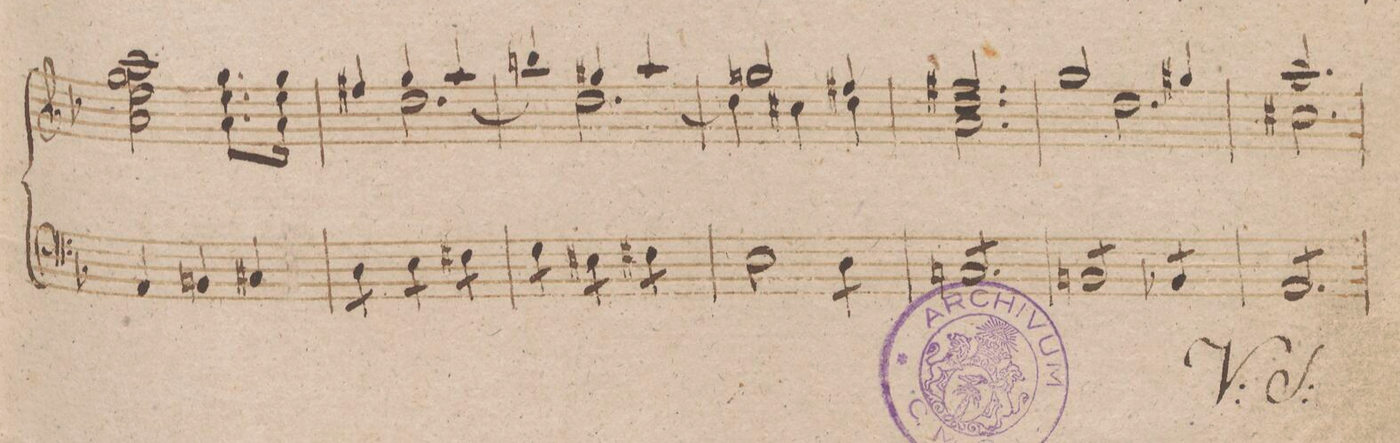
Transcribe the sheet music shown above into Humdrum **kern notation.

**kern
*I"Organo.
*clefF4
*k[b-]
*M3/4
4AA/
4BBn/
4C#X/
=52
*tremolo
8D\L
8D\J
8E\L
8E\J
8F#X\L
8F#\J
=53
8G\L
8G\J
8E#X\L
8E#\J
8F#X\L
8F#\J
=54
2E\
8D\L
8D\J
=55
8Cn/L
8C/
8C/
8C/
8C/
8C/J
=56
8BBn/L
8BB/
8BB/
8BB/J
8BB-X/L
8BB-/J
=57
8AA/L
8AA/
8AA/
8AA/
8AA/
8AA/J
=58
*-
